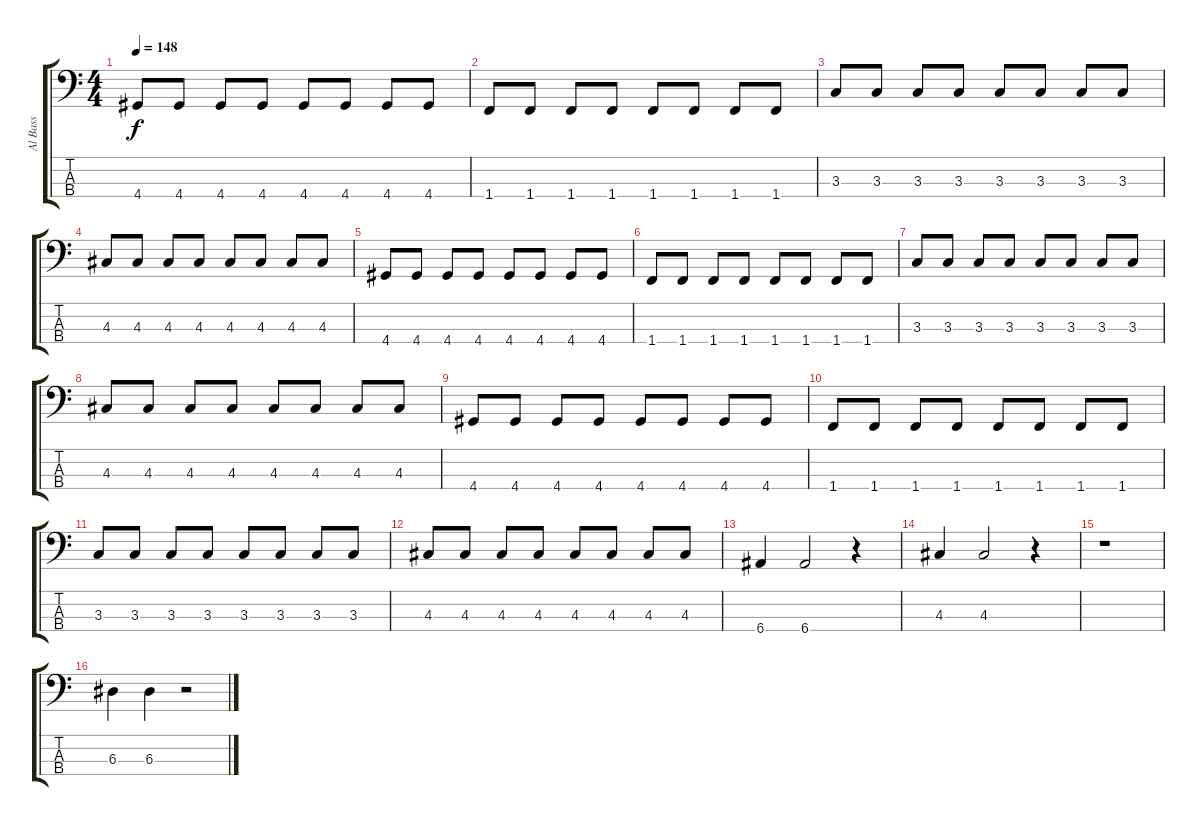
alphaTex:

\track ("Al Bass" "Al Bass") {instrument electricbasspick}
\staff {score tabs}
\tuning (G2 D2 A1 E1) {hide}
\ts (4 4)
\tempo 148
\clef f4
\ks c
4.4.8{dy f} 4.4.8 4.4.8 4.4.8 4.4.8 4.4.8 4.4.8 4.4.8 |
1.4.8 1.4.8 1.4.8 1.4.8 1.4.8 1.4.8 1.4.8 1.4.8 |
3.3.8 3.3.8 3.3.8 3.3.8 3.3.8 3.3.8 3.3.8 3.3.8 |
4.3.8 4.3.8 4.3.8 4.3.8 4.3.8 4.3.8 4.3.8 4.3.8 |
4.4.8 4.4.8 4.4.8 4.4.8 4.4.8 4.4.8 4.4.8 4.4.8 |
1.4.8 1.4.8 1.4.8 1.4.8 1.4.8 1.4.8 1.4.8 1.4.8 |
3.3.8 3.3.8 3.3.8 3.3.8 3.3.8 3.3.8 3.3.8 3.3.8 |
4.3.8 4.3.8 4.3.8 4.3.8 4.3.8 4.3.8 4.3.8 4.3.8 |
4.4.8 4.4.8 4.4.8 4.4.8 4.4.8 4.4.8 4.4.8 4.4.8 |
1.4.8 1.4.8 1.4.8 1.4.8 1.4.8 1.4.8 1.4.8 1.4.8 |
3.3.8 3.3.8 3.3.8 3.3.8 3.3.8 3.3.8 3.3.8 3.3.8 |
4.3.8 4.3.8 4.3.8 4.3.8 4.3.8 4.3.8 4.3.8 4.3.8 |
6.4.4 6.4.2 r.4 |
4.3.4 4.3.2 r.4 |
r.1 |
6.3.4 6.3.4 r.2
